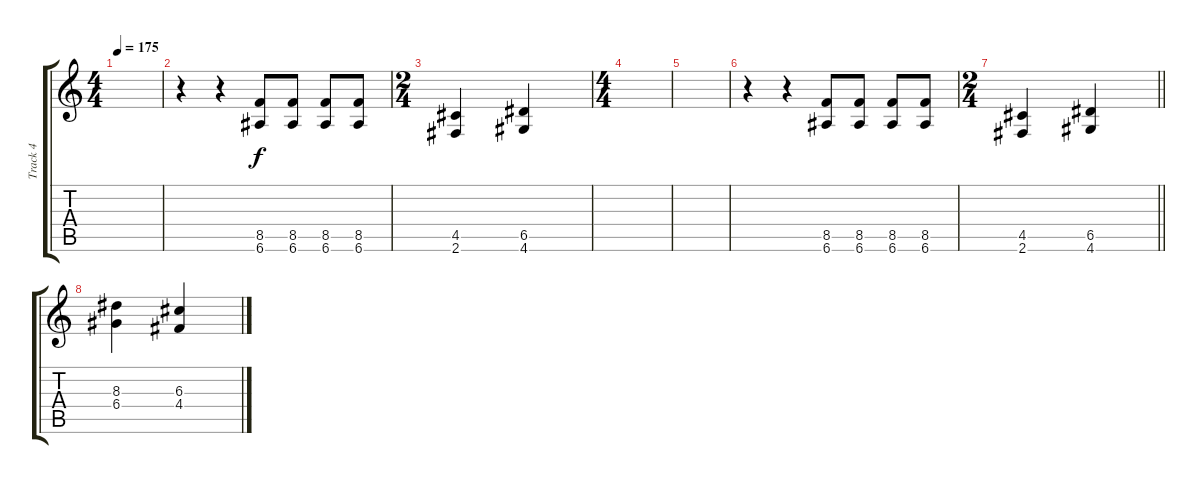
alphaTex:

\track ("Track 4" "Track 4") {instrument overdrivenguitar}
\staff {score tabs}
\tuning (E4 B3 G3 D3 A2 E2) {hide}
\ts (4 4)
\tempo 175
\clef g2
\ks c
|
r.4 r.4 (8.5 6.6).8 (8.5 6.6).8 (8.5 6.6).8 (8.5 6.6).8 |
\ts (2 4)
(4.5 2.6).4 (6.5 4.6).4 |
\ts (4 4)
|
|
r.4 r.4 (8.5 6.6).8 (8.5 6.6).8 (8.5 6.6).8 (8.5 6.6).8 |
\ts (2 4)
\barLineRight lightlight
(4.5 2.6).4 (6.5 4.6).4 |
(8.3 6.4).4 (6.3 4.4).4
